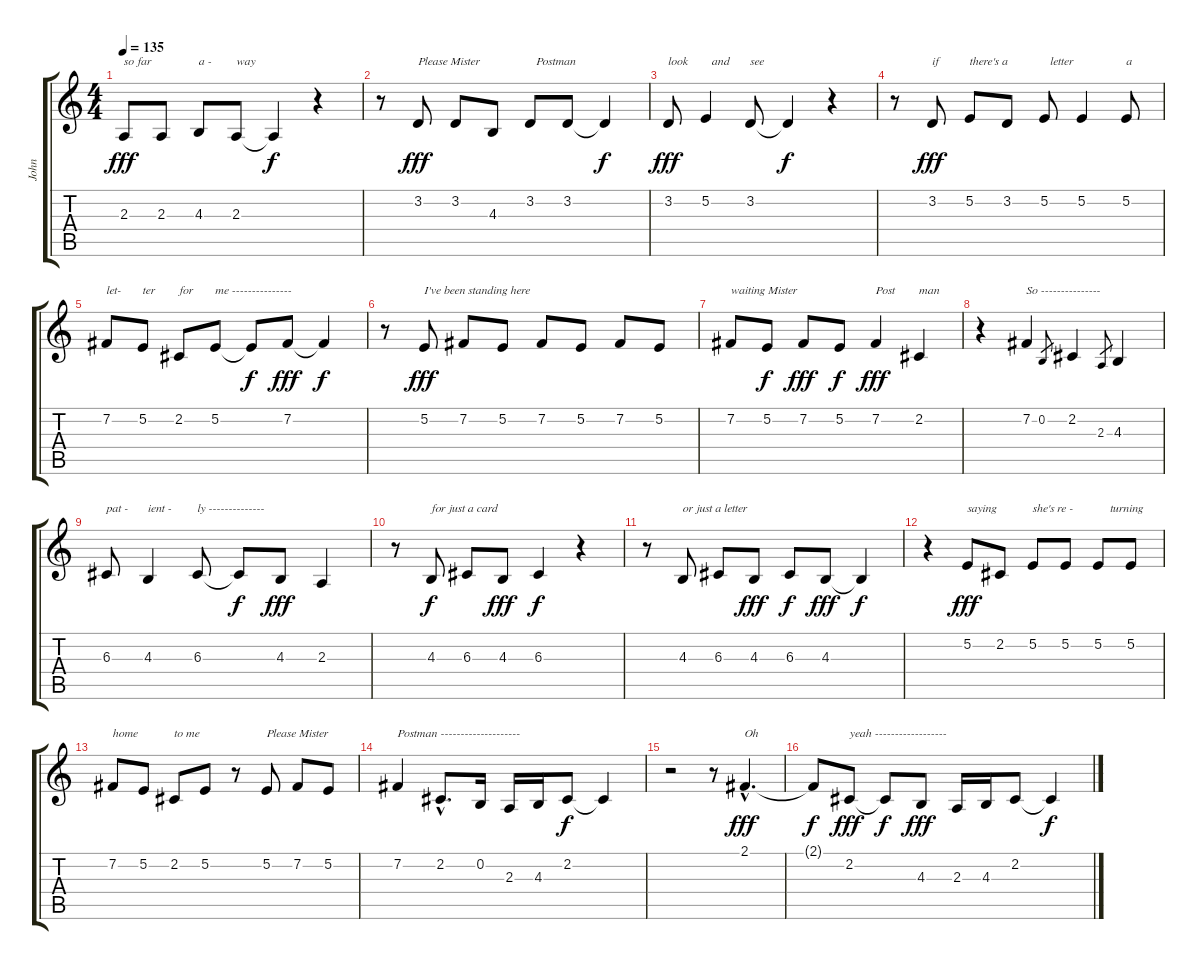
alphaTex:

\track ("John" "John") {instrument tenorsax}
\staff {score tabs}
\tuning (E4 B3 G3 D3 A2 E2) {hide}
\ts (4 4)
\tempo 135
\clef g2
\ks c
2.3.8{txt "so far" dy fff} 2.3.8 4.3.8{txt "a -"} 2.3.8{txt "way"} 2.3{t}.4{dy f} r.4 |
r.8 3.2.8{txt "Please Mister" dy fff} 3.2.8 4.3.8 3.2.8{txt "  Postman"} 3.2.8 3.2{t}.4{dy f} |
3.2.8{txt "look" dy fff} 5.2.4{txt "  and"} 3.2.8{txt "see"} 3.2{t}.4{dy f} r.4 |
r.8 3.2.8{txt "if" dy fff} 5.2.8{txt "there's a"} 3.2.8 5.2.8{txt "  letter"} 5.2.4 5.2.8{txt "a"} |
7.2.8{txt "let-"} 5.2.8{txt "ter"} 2.2.8{txt "for"} 5.2.8{txt "me ---------------"} 5.2{t}.8{dy f} 7.2.8{dy fff} 7.2{t}.4{dy f} |
r.8 5.2.8{txt "I've been standing here" dy fff} 7.2.8 5.2.8 7.2.8 5.2.8 7.2.8 5.2.8 |
7.2.8{txt "waiting Mister "} 5.2.8{dy f} 7.2.8{dy fff} 5.2.8{dy f} 7.2.4{txt "Post" dy fff} 2.2.4{txt "man"} |
r.4 7.2.4{txt "So ---------------"} 0.2.8{gr} 2.2.4 2.3.8{gr} 4.3.4 |
6.3.8{txt "pat -"} 4.3.4{txt "ient -"} 6.3.8{txt "ly --------------"} 6.3{t}.8{dy f} 4.3.8{dy fff} 2.3.4 |
r.8 4.3.8{txt "for just a card" dy f} 6.3.8 4.3.8{dy fff} 6.3.4{dy f} r.4 |
r.8 4.3.8{txt "or just a letter"} 6.3.8 4.3.8{dy fff} 6.3.8{dy f} 4.3.8{dy fff} 4.3{t}.4{dy f} |
r.4 5.2.8{txt "saying" dy fff} 2.2.8 5.2.8{txt "she's re -"} 5.2.8 5.2.8{txt "    turning"} 5.2.8 |
7.2.8{txt "home"} 5.2.8 2.2.8{txt "to me"} 5.2.8 r.8 5.2.8{txt "Please Mister"} 7.2.8 5.2.8 |
7.2.4{txt "Postman --------------------"} 2.2{hac}.8{d} 0.2.16 2.3.16 4.3.16 2.2.8{dy f} 2.2{t}.4 |
r.2 r.8 2.1{hac}.4{d txt "Oh" dy fff} |
2.1{t}.8{dy f} 2.2.8{txt "yeah ------------------" dy fff} 2.2{t}.8{dy f} 4.3.8{dy fff} 2.3.16 4.3.16 2.2.8 2.2{t}.4{dy f}
